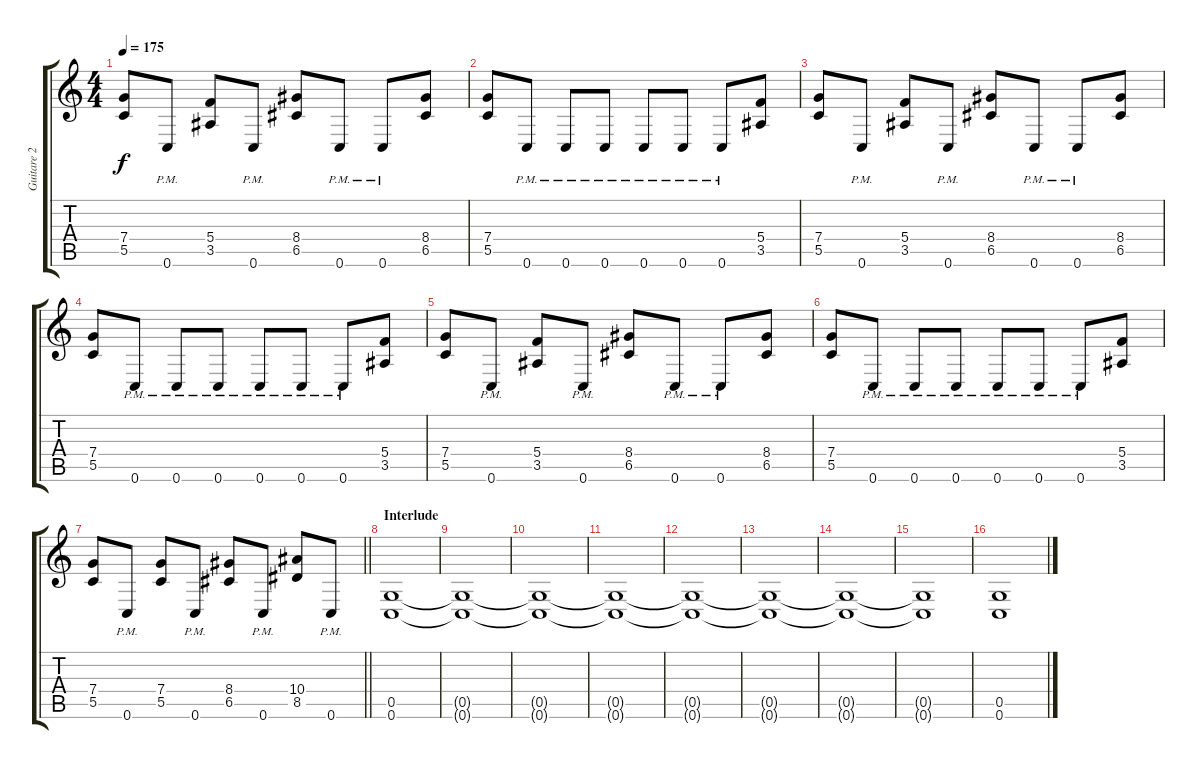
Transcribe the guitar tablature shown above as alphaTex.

\track ("Guitare 2" "Guitare 2") {instrument distortionguitar}
\staff {score tabs}
\tuning (D4 A3 F3 C3 G2 C2) {hide}
\ts (4 4)
\tempo 175
\clef g2
\ks c
(7.4 5.5).8{dy f} 0.6{pm}.8 (5.4 3.5).8 0.6{pm}.8 (8.4 6.5).8 0.6{pm}.8 0.6{pm}.8 (8.4 6.5).8 |
(7.4 5.5).8 0.6{pm}.8 0.6{pm}.8 0.6{pm}.8 0.6{pm}.8 0.6{pm}.8 0.6{pm}.8 (5.4 3.5).8 |
(7.4 5.5).8 0.6{pm}.8 (5.4 3.5).8 0.6{pm}.8 (8.4 6.5).8 0.6{pm}.8 0.6{pm}.8 (8.4 6.5).8 |
(7.4 5.5).8 0.6{pm}.8 0.6{pm}.8 0.6{pm}.8 0.6{pm}.8 0.6{pm}.8 0.6{pm}.8 (5.4 3.5).8 |
(7.4 5.5).8 0.6{pm}.8 (5.4 3.5).8 0.6{pm}.8 (8.4 6.5).8 0.6{pm}.8 0.6{pm}.8 (8.4 6.5).8 |
(7.4 5.5).8 0.6{pm}.8 0.6{pm}.8 0.6{pm}.8 0.6{pm}.8 0.6{pm}.8 0.6{pm}.8 (5.4 3.5).8 |
\barLineRight lightlight
(7.4 5.5).8 0.6{pm}.8 (7.4 5.5).8 0.6{pm}.8 (8.4 6.5).8 0.6{pm}.8 (10.4 8.5).8 0.6{pm}.8 |
\section ("" "Interlude")
(0.5 0.6).1 |
(0.5{t} 0.6{t}).1 |
(0.5{t} 0.6{t}).1 |
(0.5{t} 0.6{t}).1 |
(0.5{t} 0.6{t}).1 |
(0.5{t} 0.6{t}).1 |
(0.5{t} 0.6{t}).1 |
(0.5{t} 0.6{t}).1 |
(0.5 0.6).1
